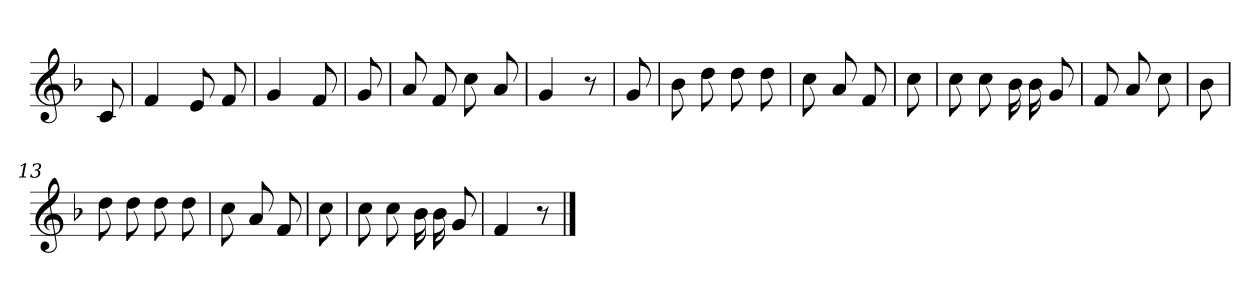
**kern
*part1
*staff1
*clefG2
*k[b-]
*F:
=
8c
=1
4f
8e
8f
=2
4g
8f
=3
8g
=4
8a
8f
8cc
8a
=5
4g
8r
=6
8g
=7
8b-
8dd
8dd
8dd
=8
8cc
8a
8f
=9
8cc
=10
8cc
8cc
16b-
16b-
8g
=11
8f
8a
8cc
=12
8b-
=13
8dd
8dd
8dd
8dd
=14
8cc
8a
8f
=15
8cc
=16
8cc
8cc
16b-
16b-
8g
=17
4f
8r
==
*-
